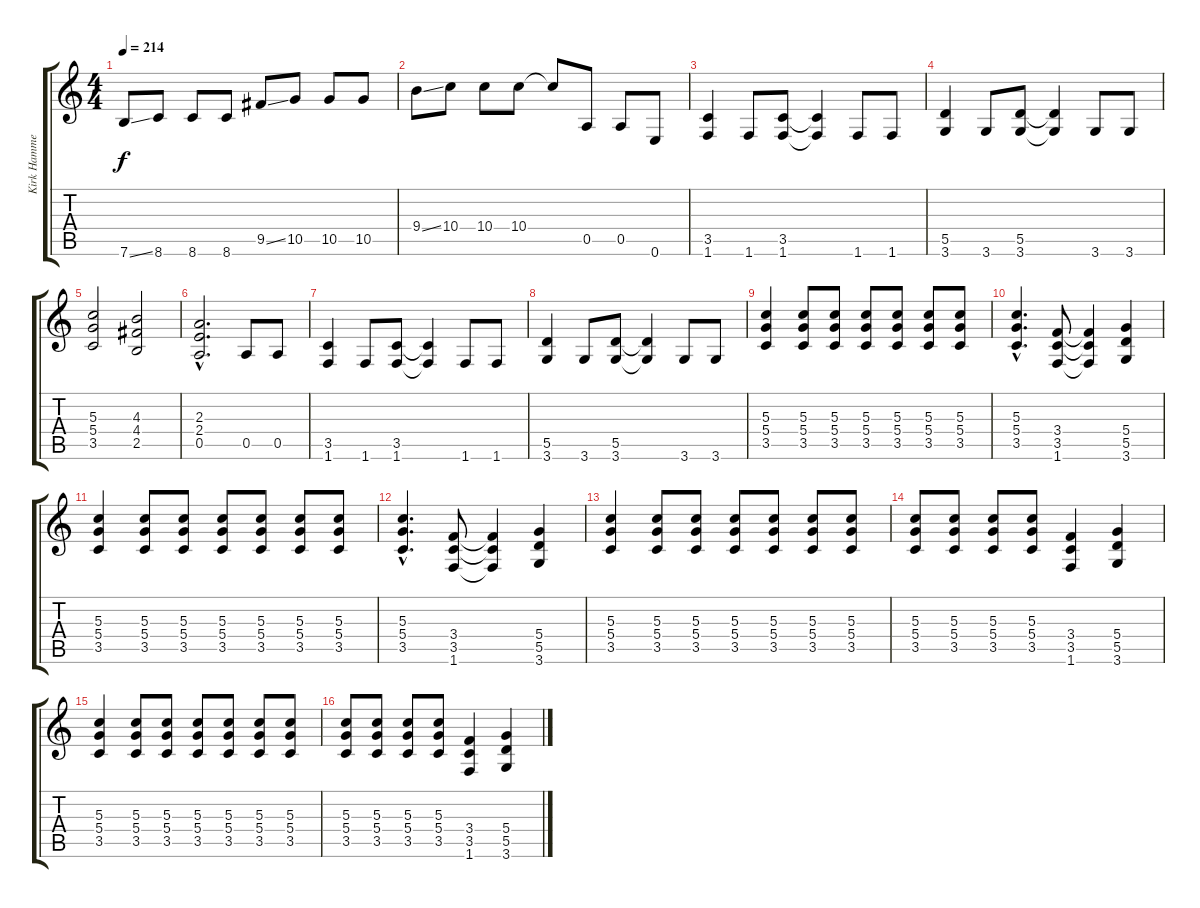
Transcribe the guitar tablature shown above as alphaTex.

\track ("Kirk Hammet" "Kirk Hamme") {instrument distortionguitar}
\staff {score tabs}
\tuning (E4 B3 G3 D3 A2 E2) {hide}
\ts (4 4)
\tempo 214
\clef g2
\ks c
7.6{ss}.8{dy f volume 16} 8.6.8 8.6.8 8.6.8 9.5{ss}.8 10.5.8 10.5.8 10.5.8 |
9.4{ss}.8 10.4.8 10.4.8 10.4.8 10.4{t}.8 0.5.8 0.5.8 0.6.8 |
(3.5 1.6).4{volume 13} 1.6.8 (3.5 1.6).8 (3.5{t} 1.6{t}).4 1.6.8 1.6.8 |
(5.5 3.6).4 3.6.8 (5.5 3.6).8 (5.5{t} 3.6{t}).4 3.6.8 3.6.8 |
(5.3 5.4 3.5).2 (4.3 4.4 2.5).2 |
(2.3{hac} 2.4{hac} 0.5{hac}).2{d} 0.5.8 0.5.8 |
(3.5 1.6).4 1.6.8 (3.5 1.6).8 (3.5{t} 1.6{t}).4 1.6.8 1.6.8 |
(5.5 3.6).4 3.6.8 (5.5 3.6).8 (5.5{t} 3.6{t}).4 3.6.8 3.6.8 |
(5.3 5.4 3.5).4 (5.3 5.4 3.5).8 (5.3 5.4 3.5).8 (5.3 5.4 3.5).8 (5.3 5.4 3.5).8 (5.3 5.4 3.5).8 (5.3 5.4 3.5).8 |
(5.3{hac} 5.4{hac} 3.5{hac}).4{d} (3.4 3.5 1.6).8 (3.4{t} 3.5{t} 1.6{t}).4 (5.4 5.5 3.6).4 |
(5.3 5.4 3.5).4 (5.3 5.4 3.5).8 (5.3 5.4 3.5).8 (5.3 5.4 3.5).8 (5.3 5.4 3.5).8 (5.3 5.4 3.5).8 (5.3 5.4 3.5).8 |
(5.3{hac} 5.4{hac} 3.5{hac}).4{d} (3.4 3.5 1.6).8 (3.4{t} 3.5{t} 1.6{t}).4 (5.4 5.5 3.6).4 |
(5.3 5.4 3.5).4 (5.3 5.4 3.5).8 (5.3 5.4 3.5).8 (5.3 5.4 3.5).8 (5.3 5.4 3.5).8 (5.3 5.4 3.5).8 (5.3 5.4 3.5).8 |
(5.3 5.4 3.5).8 (5.3 5.4 3.5).8 (5.3 5.4 3.5).8 (5.3 5.4 3.5).8 (3.4 3.5 1.6).4 (5.4 5.5 3.6).4 |
(5.3 5.4 3.5).4 (5.3 5.4 3.5).8 (5.3 5.4 3.5).8 (5.3 5.4 3.5).8 (5.3 5.4 3.5).8 (5.3 5.4 3.5).8 (5.3 5.4 3.5).8 |
(5.3 5.4 3.5).8 (5.3 5.4 3.5).8 (5.3 5.4 3.5).8 (5.3 5.4 3.5).8 (3.4 3.5 1.6).4 (5.4 5.5 3.6).4
